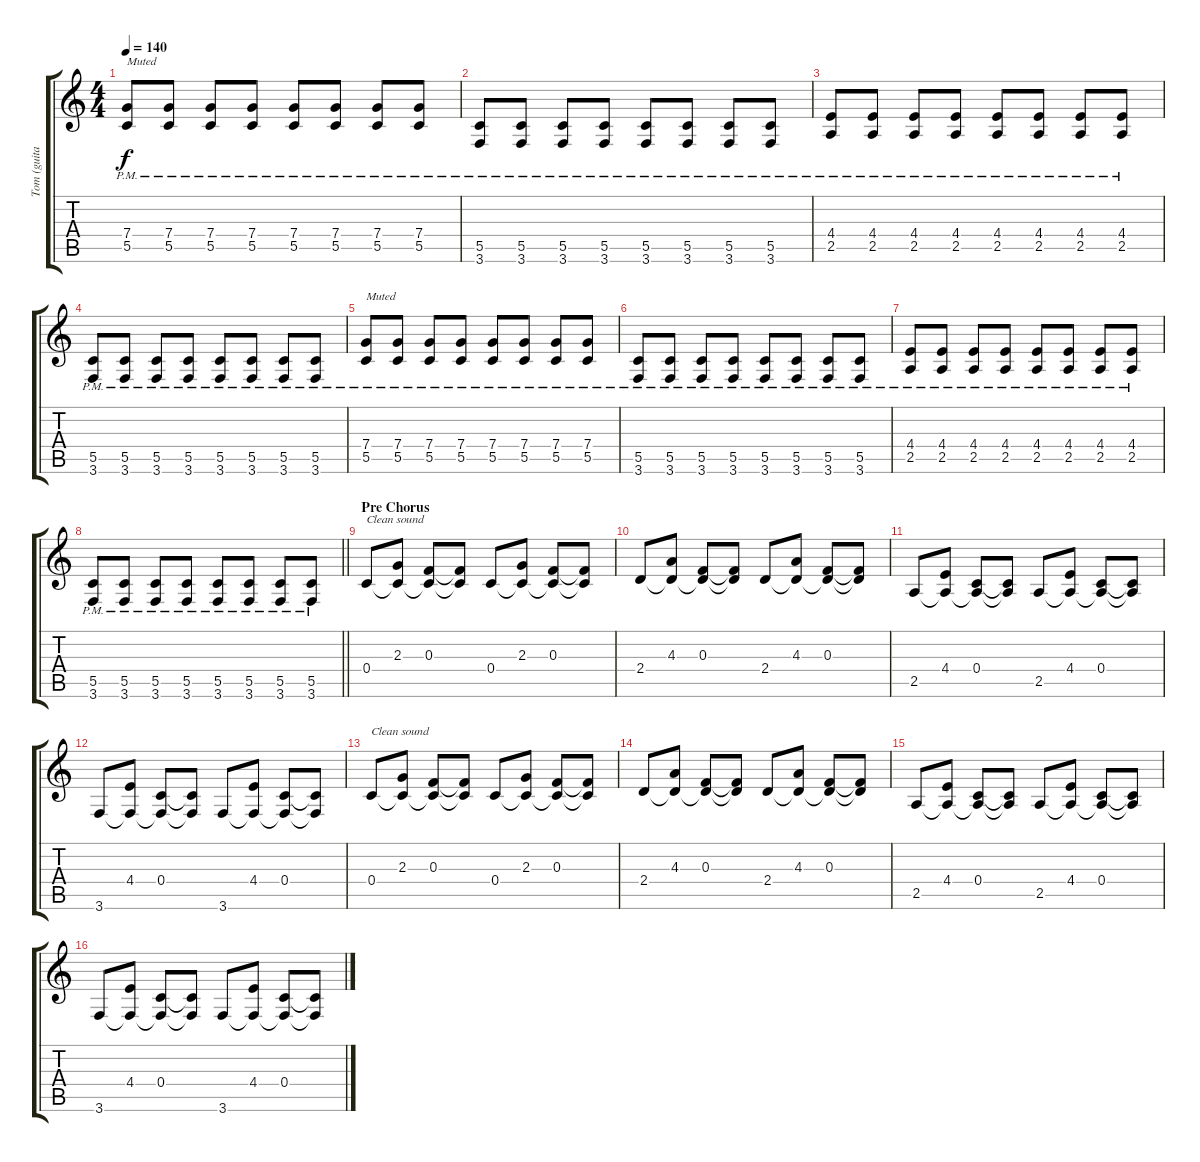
\track ("Tom (guitar)" "Tom (guita") {instrument electricguitarjazz}
\staff {score tabs}
\tuning (D4 A3 F3 C3 G2 D2) {hide}
\ts (4 4)
\tempo 140
\clef g2
\ks c
(7.4{pm} 5.5{pm}).8{txt "Muted" dy f} (7.4{pm} 5.5{pm}).8 (7.4{pm} 5.5{pm}).8 (7.4{pm} 5.5{pm}).8 (7.4{pm} 5.5{pm}).8 (7.4{pm} 5.5{pm}).8 (7.4{pm} 5.5{pm}).8 (7.4{pm} 5.5{pm}).8 |
(5.5{pm} 3.6{pm}).8 (5.5{pm} 3.6{pm}).8 (5.5{pm} 3.6{pm}).8 (5.5{pm} 3.6{pm}).8 (5.5{pm} 3.6{pm}).8 (5.5{pm} 3.6{pm}).8 (5.5{pm} 3.6{pm}).8 (5.5{pm} 3.6{pm}).8 |
(4.4{pm} 2.5{pm}).8 (4.4{pm} 2.5{pm}).8 (4.4{pm} 2.5{pm}).8 (4.4{pm} 2.5{pm}).8 (4.4{pm} 2.5{pm}).8 (4.4{pm} 2.5{pm}).8 (4.4{pm} 2.5{pm}).8 (4.4{pm} 2.5{pm}).8 |
(5.5{pm} 3.6{pm}).8 (5.5{pm} 3.6{pm}).8 (5.5{pm} 3.6{pm}).8 (5.5{pm} 3.6{pm}).8 (5.5{pm} 3.6{pm}).8 (5.5{pm} 3.6{pm}).8 (5.5{pm} 3.6{pm}).8 (5.5{pm} 3.6{pm}).8 |
(7.4{pm} 5.5{pm}).8{txt "Muted"} (7.4{pm} 5.5{pm}).8 (7.4{pm} 5.5{pm}).8 (7.4{pm} 5.5{pm}).8 (7.4{pm} 5.5{pm}).8 (7.4{pm} 5.5{pm}).8 (7.4{pm} 5.5{pm}).8 (7.4{pm} 5.5{pm}).8 |
(5.5{pm} 3.6{pm}).8 (5.5{pm} 3.6{pm}).8 (5.5{pm} 3.6{pm}).8 (5.5{pm} 3.6{pm}).8 (5.5{pm} 3.6{pm}).8 (5.5{pm} 3.6{pm}).8 (5.5{pm} 3.6{pm}).8 (5.5{pm} 3.6{pm}).8 |
(4.4{pm} 2.5{pm}).8 (4.4{pm} 2.5{pm}).8 (4.4{pm} 2.5{pm}).8 (4.4{pm} 2.5{pm}).8 (4.4{pm} 2.5{pm}).8 (4.4{pm} 2.5{pm}).8 (4.4{pm} 2.5{pm}).8 (4.4{pm} 2.5{pm}).8 |
\barLineRight lightlight
(5.5{pm} 3.6{pm}).8 (5.5{pm} 3.6{pm}).8 (5.5{pm} 3.6{pm}).8 (5.5{pm} 3.6{pm}).8 (5.5{pm} 3.6{pm}).8 (5.5{pm} 3.6{pm}).8 (5.5{pm} 3.6{pm}).8 (5.5{pm} 3.6{pm}).8 |
\section ("" "Pre Chorus")
0.4.8{txt "Clean sound"} (2.3 0.4{t}).8 (0.3 0.4{t}).8 (0.3{t} 0.4{t}).8 0.4.8 (2.3 0.4{t}).8 (0.3 0.4{t}).8 (0.3{t} 0.4{t}).8 |
2.4.8 (4.3 2.4{t}).8 (0.3 2.4{t}).8 (0.3{t} 2.4{t}).8 2.4.8 (4.3 2.4{t}).8 (0.3 2.4{t}).8 (0.3{t} 2.4{t}).8 |
2.5.8 (4.4 2.5{t}).8 (0.4 2.5{t}).8 (0.4{t} 2.5{t}).8 2.5.8 (4.4 2.5{t}).8 (0.4 2.5{t}).8 (0.4{t} 2.5{t}).8 |
3.6.8 (4.4 3.6{t}).8 (0.4 3.6{t}).8 (0.4{t} 3.6{t}).8 3.6.8 (4.4 3.6{t}).8 (0.4 3.6{t}).8 (0.4{t} 3.6{t}).8 |
0.4.8{txt "Clean sound"} (2.3 0.4{t}).8 (0.3 0.4{t}).8 (0.3{t} 0.4{t}).8 0.4.8 (2.3 0.4{t}).8 (0.3 0.4{t}).8 (0.3{t} 0.4{t}).8 |
2.4.8 (4.3 2.4{t}).8 (0.3 2.4{t}).8 (0.3{t} 2.4{t}).8 2.4.8 (4.3 2.4{t}).8 (0.3 2.4{t}).8 (0.3{t} 2.4{t}).8 |
2.5.8 (4.4 2.5{t}).8 (0.4 2.5{t}).8 (0.4{t} 2.5{t}).8 2.5.8 (4.4 2.5{t}).8 (0.4 2.5{t}).8 (0.4{t} 2.5{t}).8 |
3.6.8 (4.4 3.6{t}).8 (0.4 3.6{t}).8 (0.4{t} 3.6{t}).8 3.6.8 (4.4 3.6{t}).8 (0.4 3.6{t}).8 (0.4{t} 3.6{t}).8
